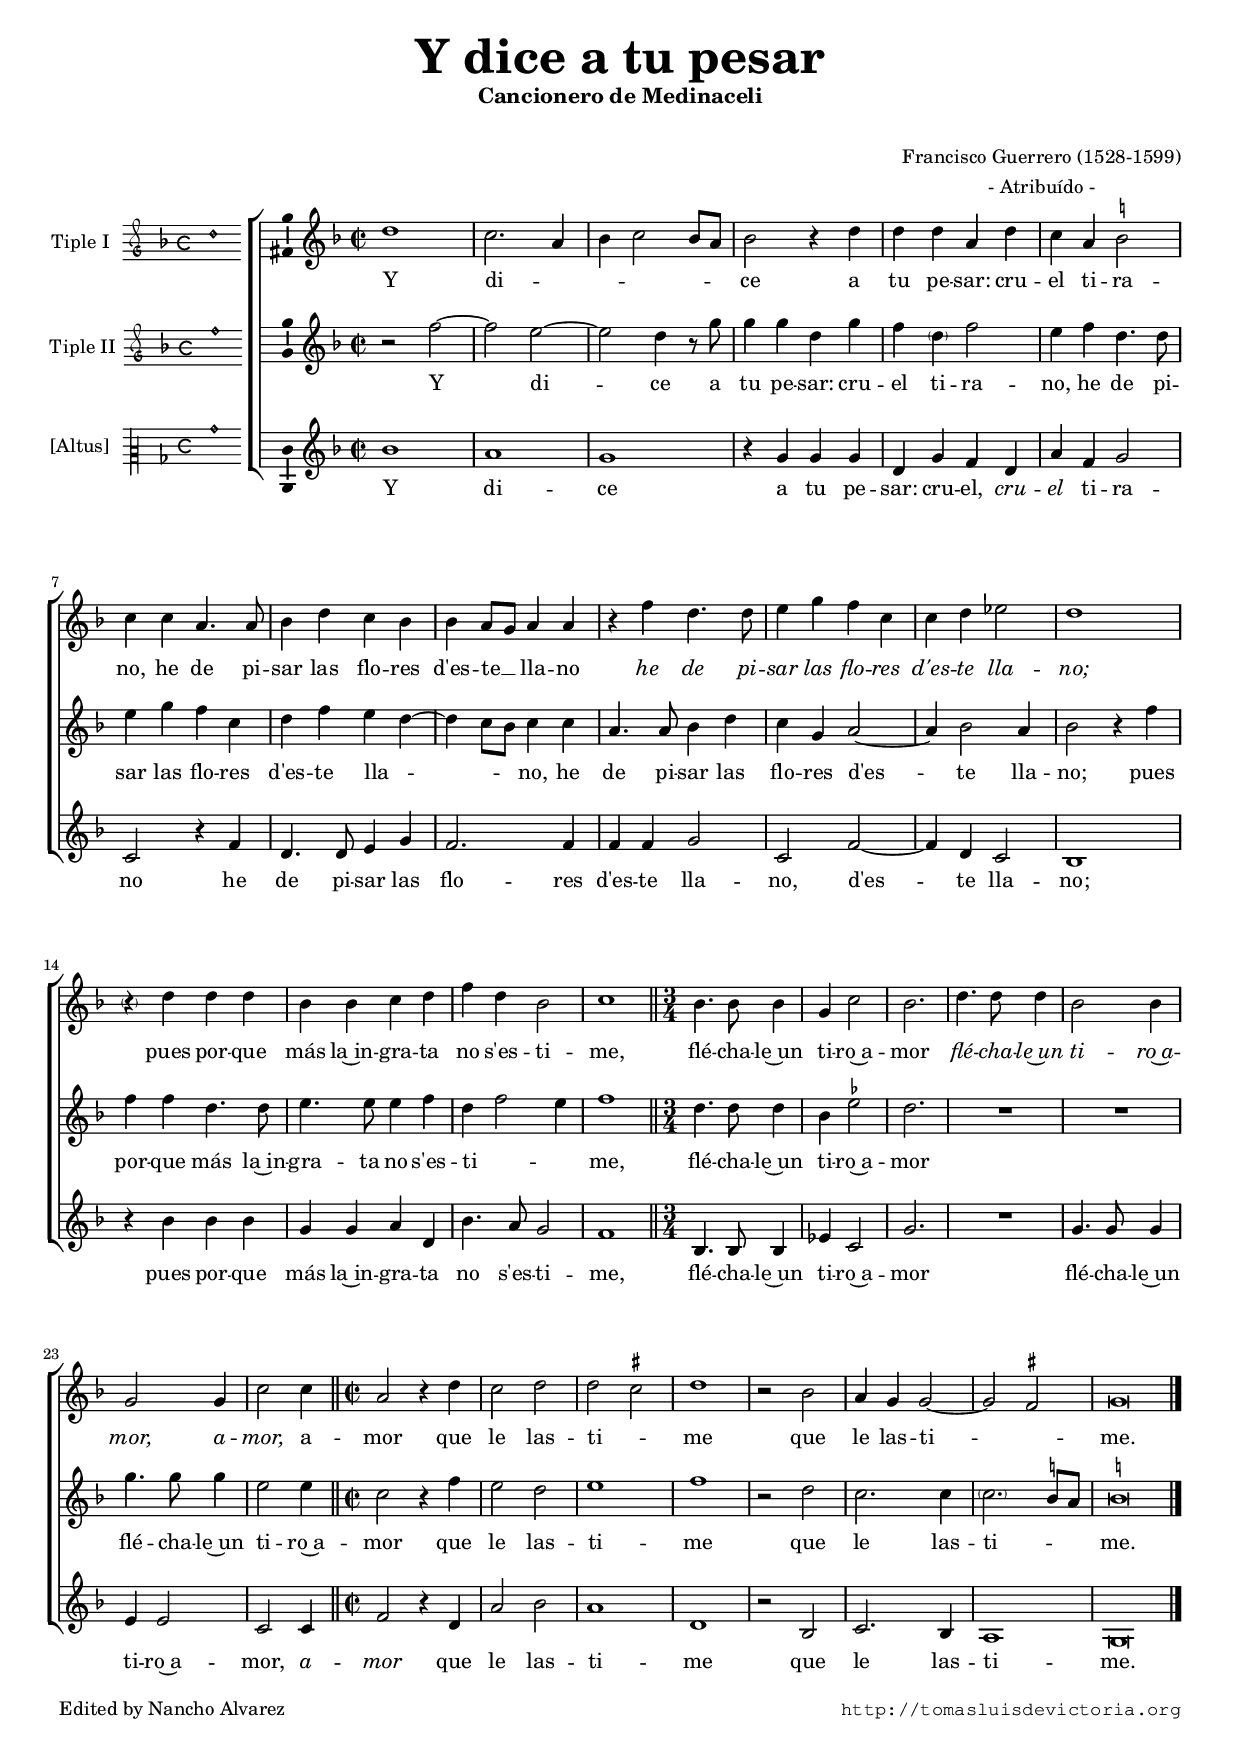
\version "2.18.0"

#(set-default-paper-size "a4")
#(set-global-staff-size 16.5)
#(ly:set-option 'point-and-click #f)
%mobile -s16.5 -i3.3

italicas=\override LyricText.font-shape = #'italic
rectas=\override LyricText.font-shape = #'upright
ss=\once \set suggestAccidentals = ##t
incipitwidth = 20

htitle="Y dice a tu pesar"
hcomposer="Guerrero"


\header {
	title=\markup{\fontsize #4 "Y dice a tu pesar"}
	subtitle=\markup{\column{"Cancionero de Medinaceli" " "}}
	subsubtitle=\markup{" "}
	composer=\markup{\center-column{"Francisco Guerrero (1528-1599)" "- Atribuído -"}} % Anonimo
        pdfauthor=\composer
	%opus="(-)"
	%poet=""
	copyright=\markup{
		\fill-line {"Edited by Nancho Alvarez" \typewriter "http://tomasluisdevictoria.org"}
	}
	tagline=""
}

global={\key f \major \time 2/2 \skip 1*17 \bar "||"
				\time 3/4 \skip 1*3/4*7 \bar "||"
				\time 2/2 \skip 1*8 \bar "|." }


cantus=\relative c''{
	d1
	c2. a4
	bes4 c2 bes8[ a]
	bes2 r4 d
	d d a d
	c a \ss b2
	c4 c a4. a8
	bes4 d c bes
	bes a8[ g] a4 a
	r4 f' d4. d8
	e4 g f c
	c d ees2
	d1
	\parenthesize r4 d d d % r2
	bes bes c d
	f d bes2c1
	bes4. bes8 bes4
	g4 c2
	bes2. 
	d4. d8 d4
	bes2 bes4
	g2 g4
	c2 c4a2 r4 d
	c2 d
	d \ss cis
	d1
	r2 bes
	a4 g g2 ~
	g \ss fis 
	g\breve*1/2
}

cantusdos=\relative c''{
	r2 f ~
	f e ~
	e d4 r8 g
	g4 g d g
	f \parenthesize d f2 % original f a, f'2
	e4 f d4. d8
	e4 g f c
	d f e d ~
	d c8[ bes] c4 c
	a4. a8 bes4 d
	c g a2 ~
	a4 bes2 a4
	bes2 r4 f'
	f f d4. d8
	e4. e8 e4 f
	d f2 e4
	f1
	d4. d8 d4
	bes \ss ees2
	d2.
	R1*3/4*2
	g4. g8 g4
	e2 e4
	c2 r4 f
	e2 d
	e1
	f
	r2 d
	c2. c4
	\parenthesize c2. \ss b8[ a] % en el original c2 b4 a
	\ss b\breve*1/2
}

altus=\relative c''{
	bes1
	a
	g
	r4 g g g
	d g f d
	a' f g2
	c, r4 f
	d4. d8 e4 g
	f2. f4
	f f g2
	c, f ~
	f4 d c2
	bes1
	r4 bes' bes bes
	g g a d, 
	bes'4. a8 g2
	f1
	bes,4. bes8 bes4
	ees4 c2
	g'2.
	R1*3/4
	g4. g8 g4
	e4 e2
	c2 c4
	f2 r4 d
	a'2 bes
	a1
	d,
	r2 bes
	c2. bes4
	a1
	g\breve*1/2
}



textocantus=\lyricmode{
Y di -- _ _ _ _ ce % dize
a tu pe -- sar:
cru -- el ti -- ra -- no,
he de pi -- sar las flo -- res d'es -- te __ lla -- no % e de pisar
\italicas
he de pi -- sar las flo -- res d'es -- te lla -- no;
\rectas
pues por -- que más la~in -- gra -- ta no s'es -- ti -- me,
flé -- cha -- le~un ti -- ro~a -- mor
\italicas
flé -- cha -- le~un ti -- ro~a -- mor,
a -- mor, \rectas 
a -- mor
que le las -- ti -- _ me
que le las -- ti -- _ me.
}

textocantusdos=\lyricmode{
Y di -- ce a tu pe -- sar:
cru -- el ti -- ra -- no,
he de pi -- sar las flo -- res d'es -- te lla -- _ _ no,
he de pi -- sar las flo -- res d'es -- te lla -- no;
pues por -- que más la~in -- gra -- ta no s'es -- ti -- _ _ me,
flé -- cha -- le~un ti -- ro~a -- mor
flé -- cha -- le~un ti -- ro~a -- mor
que le las -- ti -- me
que le las -- ti -- _ me.
}

textoaltus=\lyricmode{
Y di -- ce a tu pe -- sar:
cru -- el, \italicas cru -- el \rectas
ti -- ra -- no
he de pi -- sar las flo -- res d'es -- te lla -- no,
d'es -- te lla -- no;
pues por -- que más la~in -- gra -- ta no s'es -- ti -- me,
flé -- cha -- le~un ti -- ro~a -- mor
flé -- cha -- le~un ti -- ro~a -- mor,
\italicas a -- mor \rectas
que le las -- ti -- me
que le las -- ti -- me.
}



incipitcantus=\markup{
	\score{
		{ 
		\set Staff.instrumentName="Tiple I  "
		\override NoteHead.style = #'neomensural
		\override Staff.TimeSignature.style = #'neomensural
		\cadenzaOn 
		\clef "petrucci-g"
		\key f \major
		\time 4/4
		d''1
		} 
	\layout { line-width=\incipitwidth indent = 0 }
	}
}


incipitcantusdos=\markup{
	\score{
		{ 
		\set Staff.instrumentName="Tiple II "
		\override NoteHead.style = #'neomensural
		\override Staff.TimeSignature.style = #'neomensural
		\cadenzaOn 
		\clef "petrucci-g"
		\key f \major
		\time 4/4
		f''1 % en el incipit de CSIC por f''2
		} 
	\layout { line-width=\incipitwidth indent = 0 }
	}
}


incipitaltus=\markup{
	\score{
		{ 
		\set Staff.instrumentName="[Altus]  " % Tenor
		\override NoteHead.style = #'neomensural 
		\override Staff.TimeSignature.style = #'neomensural
		\cadenzaOn 
		\clef "petrucci-c2"
		\key f \major
		\time 4/4
		bes'1
		} 
	\layout { line-width=\incipitwidth indent = 0 }
	}
}



\score {\transpose c' c'{
\new ChoirStaff<<

	\new Staff <<\global
	\new Voice="v1" {
		\set Staff.instrumentName=\incipitcantus
		\clef "treble"
		\cantus }
	\new Lyrics \lyricsto "v1" {\textocantus }
	>>

	\new Staff <<\global
	\new Voice="v5" {
		\set Staff.instrumentName=\incipitcantusdos
		\clef "treble"
		\cantusdos }
	\new Lyrics \lyricsto "v5" {\textocantusdos }
	>>

	\new Staff << \global
	\new Voice="v2" {
		\set Staff.instrumentName=\incipitaltus
		\clef "treble" 
		\altus}
	\new Lyrics \lyricsto "v2" {\textoaltus }
	>>
	
>>

	} % transpose
	
\layout{ 
	\context {\Lyrics 
		\override VerticalAxisGroup.staff-affinity = #UP
		\override VerticalAxisGroup.nonstaff-relatedstaff-spacing =
			#'((basic-distance . 0) (minimum-distance . 0) (padding . 1))
		\override LyricText.font-size = #1.2
		\override LyricHyphen.minimum-distance = #0.33
	}
	\context {\Score 
		\override BarNumber.padding = #2 
	}
	\context {\Voice 
		%melismaBusyProperties = #'()
		autoBeaming = ##f
	}
	%\context { \Staff \RemoveEmptyStaves }
	\context {\Staff 
		\override VerticalAxisGroup.staff-staff-spacing =
			#'((basic-distance . 11) (minimum-distance . 0) (padding . 1))
		\consists Ambitus_engraver 
		\override LigatureBracket.padding = #1
	}
}

%\midi {}

}


\paper{
	evenHeaderMarkup=\markup  \fill-line { \fromproperty #'page:page-number-string \htitle \hcomposer }
	oddHeaderMarkup= \markup  \fill-line { \on-the-fly #not-first-page \hcomposer \on-the-fly #not-first-page \htitle \on-the-fly #not-first-page \fromproperty #'page:page-number-string }
	%system-count=8
	ragged-last-bottom = ##f
	indent=3.4\cm
	system-system-spacing =
	#'((basic-distance . 18) (minimum-distance . 0) (padding . 5))
	top-system-spacing = % header
	#'((basic-distance . 8) (minimum-distance . 0) (padding . 0))
	last-bottom-spacing = % footer
	#'((basic-distance . 12) (minimum-distance . 0) (padding . 0))
	%top-markup-spacing #'basic-distance = 0
	markup-system-spacing #'basic-distance = 12

}
